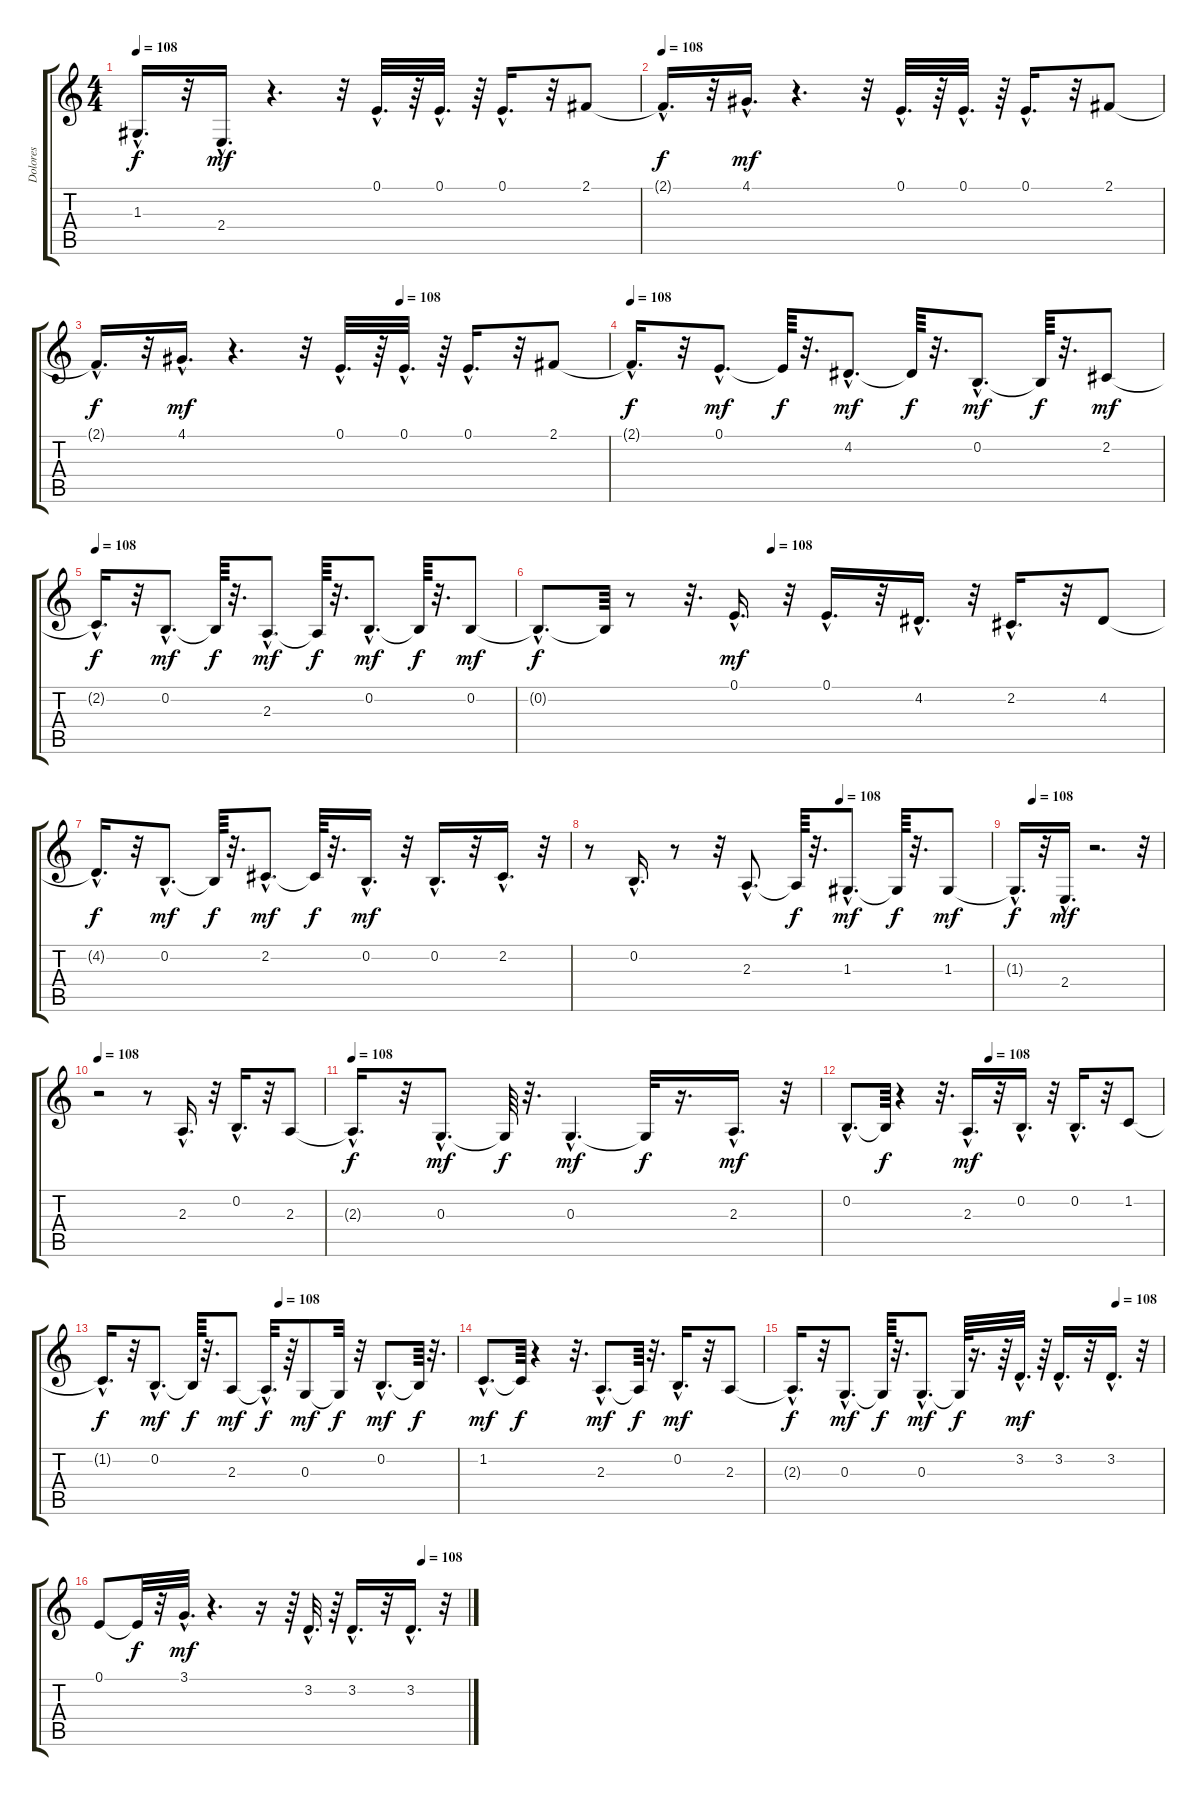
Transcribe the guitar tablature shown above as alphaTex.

\track ("Dolores" "Dolores") {instrument panflute}
\staff {score tabs}
\tuning (E4 B3 G3 D3 A2 E2) {hide}
\ts (4 4)
\tempo 108
\clef g2
\ks c
1.3{hac t}.16{d dy f} r.32 2.4{hac}.16{d dy mf} r.4{d} r.32 0.1{hac}.32{d} r.64 0.1{hac}.32{d} r.64 0.1{hac}.16{d} r.32 2.1.8 |
\tempo 108
2.1{hac t}.16{d dy f} r.32 4.1{hac}.16{d dy mf} r.4{d} r.32 0.1{hac}.32{d} r.64 0.1{hac}.32{d} r.64 0.1{hac}.16{d} r.32 2.1.8 |
\tempo (108 0.59375)
2.1{hac t}.16{d dy f} r.32 4.1{hac}.16{d dy mf} r.4{d} r.32 0.1{hac}.32{d} r.64 0.1{hac}.32{d} r.64 0.1{hac}.16{d} r.32 2.1.8 |
\tempo 108
2.1{hac t}.16{d dy f} r.32 0.1{hac}.8{d dy mf} 0.1{t}.64{dy f} r.32{d} 4.2{hac}.8{d dy mf} 4.2{t}.64{dy f} r.32{d} 0.2{hac}.8{d dy mf} 0.2{t}.64{dy f} r.32{d} 2.2.8{dy mf} |
\tempo 108
2.2{hac t}.16{d dy f} r.32 0.2{hac}.8{d dy mf} 0.2{t}.64{dy f} r.32{d} 2.3{hac}.8{d dy mf} 2.3{t}.64{dy f} r.32{d} 0.2{hac}.8{d dy mf} 0.2{t}.64{dy f} r.32{d} 0.2.8{dy mf} |
\tempo (108 0.375)
0.2{hac t}.8{d dy f} 0.2{t}.64 r.8 r.32{d} 0.1{hac}.16{d dy mf} r.32 0.1{hac}.16{d} r.32 4.2{hac}.16{d} r.32 2.2{hac}.16{d} r.32 4.2.8 |
4.2{hac t}.16{d dy f} r.32 0.2{hac}.8{d dy mf} 0.2{t}.64{dy f} r.32{d} 2.2{hac}.8{d dy mf} 2.2{t}.64{dy f} r.32{d} 0.2{hac}.16{d dy mf} r.32 0.2{hac}.16{d} r.32 2.2{hac}.16{d} r.32 |
\tempo (108 0.625)
r.8 0.2{hac}.16{d} r.8 r.32 2.3{hac}.8{d} 2.3{t}.64{dy f} r.32{d} 1.3{hac}.8{d dy mf} 1.3{t}.64{dy f} r.32{d} 1.3.8{dy mf} |
\tempo (108 0.125)
1.3{hac t}.16{d dy f} r.32 2.4{hac}.16{d dy mf} r.2{d} r.32 |
\tempo 108
r.2 r.8 2.3{hac}.16{d} r.32 0.2{hac}.16{d} r.32 2.3.8 |
\tempo 108
2.3{hac t}.16{d dy f} r.32 0.3{hac}.8{d dy mf} 0.3{t}.64{dy f} r.32{d} 0.3{hac}.4{d dy mf} 0.3{t}.32{dy f} r.16{d} 2.3{hac}.16{d dy mf} r.32 |
\tempo (108 0.453125)
0.2{hac}.8{d} 0.2{t}.64{dy f} r.4 r.32{d} 2.3{hac}.16{d dy mf} r.32 0.2{hac}.16{d} r.32 0.2{hac}.16{d} r.32 1.2.8 |
\tempo (108 0.5)
1.2{hac t}.16{d dy f} r.32 0.2{hac}.8{d dy mf} 0.2{t}.64{dy f} r.32{d} 2.3.8{dy mf} 2.3{hac t}.32{d dy f} r.64 0.3.8{dy mf} 0.3{t}.32{dy f} r.32 0.2{hac}.8{d dy mf} 0.2{t}.64{dy f} r.32{d} |
1.2{hac}.8{d dy mf} 1.2{t}.64{dy f} r.4 r.32{d} 2.3{hac}.8{d dy mf} 2.3{t}.64{dy f} r.32{d} 0.2{hac}.16{d dy mf} r.32 2.3.8 |
\tempo (108 0.875)
2.3{hac t}.16{d dy f} r.32 0.3{hac}.8{d dy mf} 0.3{t}.64{dy f} r.32{d} 0.3{hac}.8{d dy mf} 0.3{t}.64{dy f} r.16{d} r.64 3.2{hac}.32{d dy mf} r.64 3.2{hac}.16{d} r.32 3.2{hac}.16{d} r.32 |
\tempo (108 0.875)
0.1.8 0.1{t}.32{dy f} r.32 3.1{hac}.32{d dy mf} r.4{d} r.16 r.64 3.2{hac}.32{d} r.64 3.2{hac}.16{d} r.32 3.2{hac}.16{d} r.32
